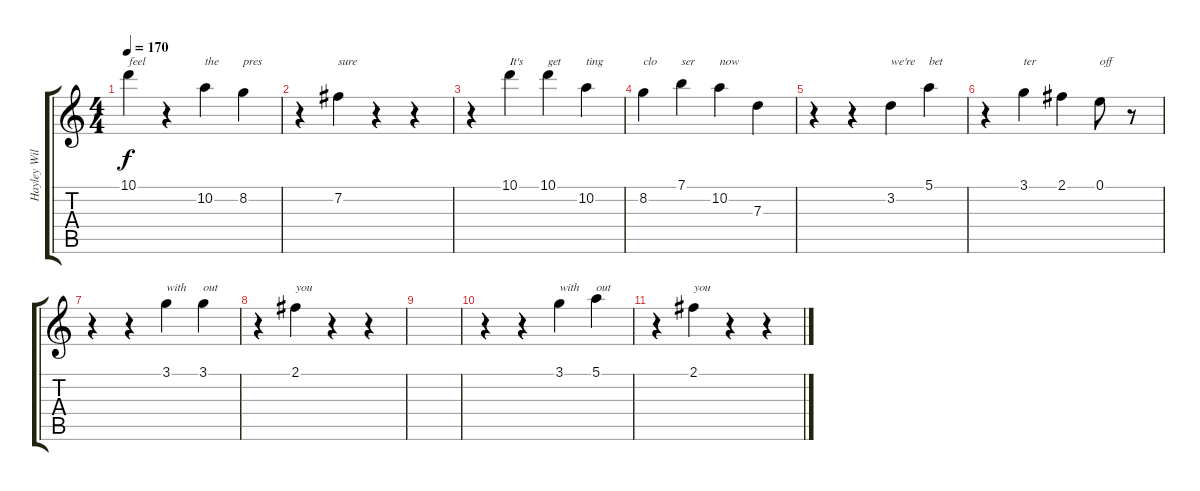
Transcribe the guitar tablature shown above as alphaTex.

\track ("Hayley Williams Vocals" "Hayley Wil") {mute instrument overdrivenguitar}
\staff {score tabs}
\tuning (E4 B3 G3 D3 A2 D2) {hide}
\ts (4 4)
\tempo 170
\clef g2
\ks c
10.1.4{txt "feel" dy f} r.4 10.2.4{txt "the"} 8.2.4{txt "pres"} |
r.4 7.2.4{txt "sure"} r.4 r.4 |
r.4 10.1.4{txt "It's"} 10.1.4{txt "get"} 10.2.4{txt "ting"} |
8.2.4{txt "clo"} 7.1.4{txt "ser"} 10.2.4{txt "now"} 7.3.4 |
r.4 r.4 3.2.4{txt "we're"} 5.1.4{txt "bet"} |
r.4 3.1.4{txt "ter"} 2.1.4 0.1.8{txt "off"} r.8 |
r.4 r.4 3.1.4{txt "with"} 3.1.4{txt "out"} |
r.4 2.1.4{txt "you"} r.4 r.4 |
|
r.4 r.4 3.1.4{txt "with"} 5.1.4{txt "out"} |
r.4 2.1.4{txt "you"} r.4 r.4
